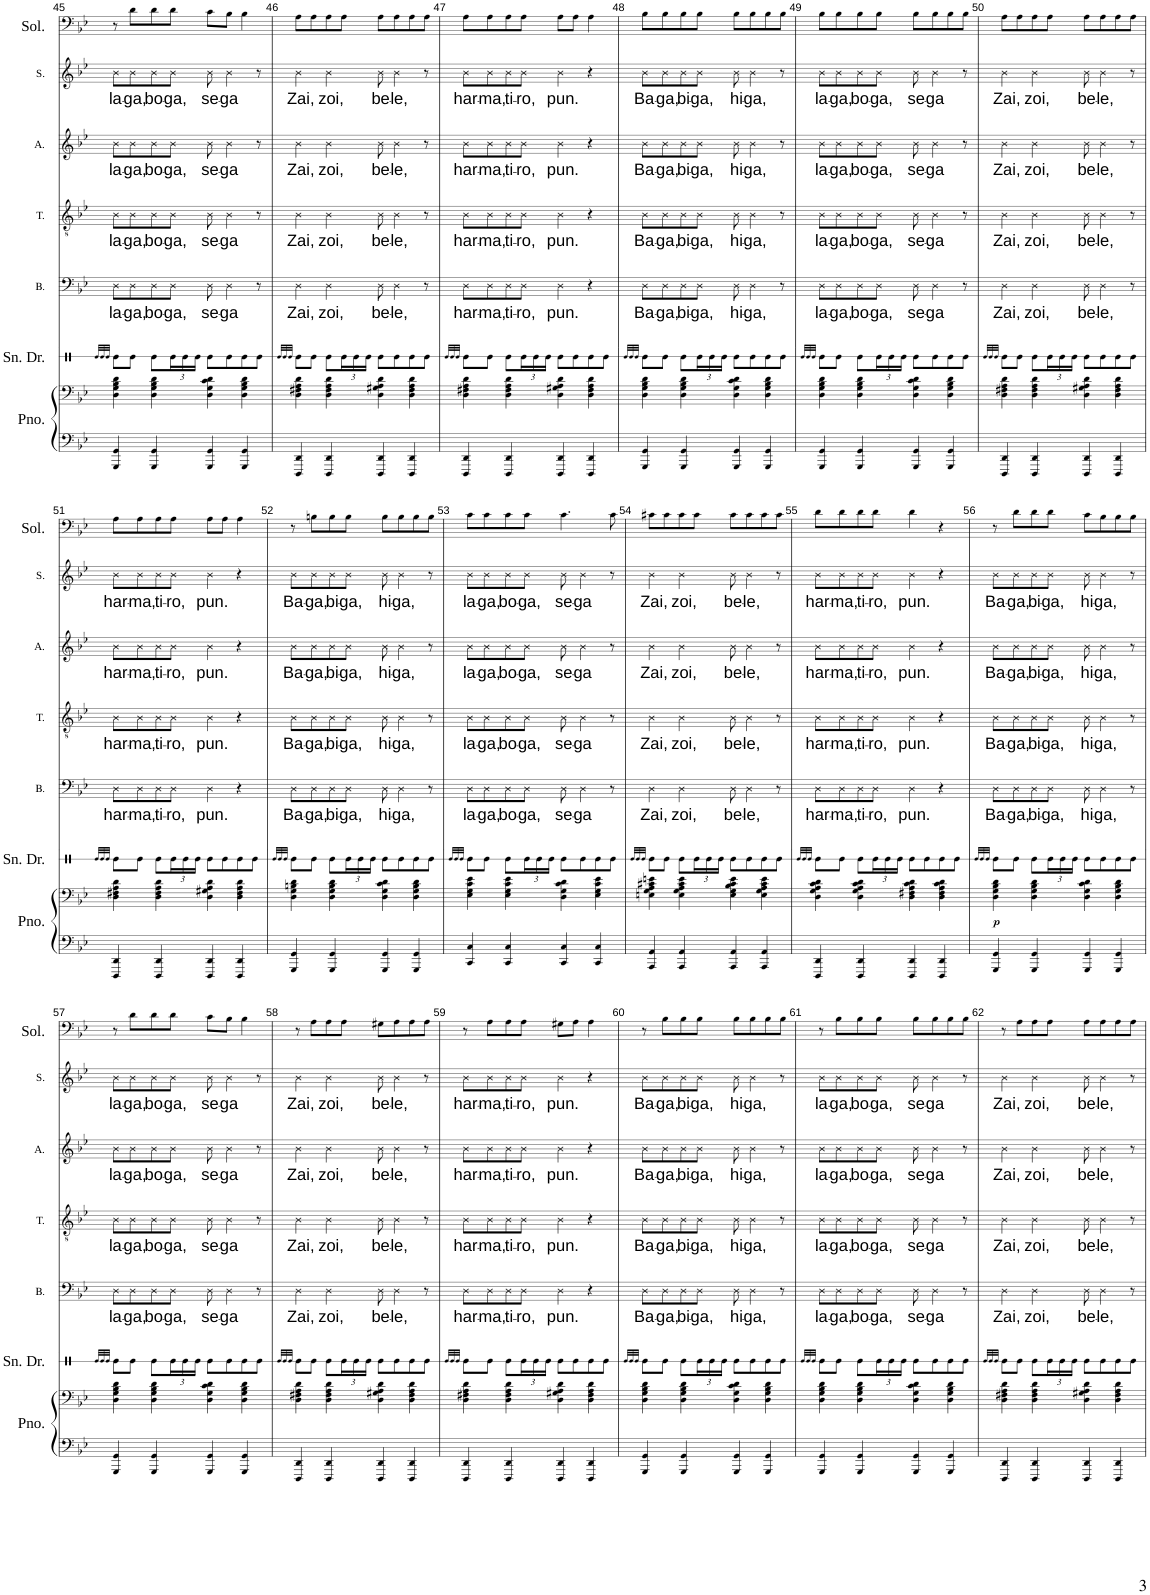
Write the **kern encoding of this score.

**kern	**kern	**dynam	**kern	**kern	**text	**kern	**text	**kern	**text	**kern	**text	**kern
*part7	*part7	*part7	*part6	*part5	*part5	*part4	*part4	*part3	*part3	*part2	*part2	*part1
*staff8	*staff7	*staff7/8	*staff6	*staff5	*staff5	*staff4	*staff4	*staff3	*staff3	*staff2	*staff2	*staff1
*I"Piano	*	*	*I"Snare Drum	*I"Basse	*	*I"Tenor	*	*I"Alto	*	*I"Soprano	*	*I"Solo
*I'Pno.	*	*	*I'Sn. Dr.	*I'B.	*	*I'T.	*	*I'A.	*	*I'S.	*	*I'Sol.
!!LO:PB:g=z
*clefF4	*clefF4	*	*clefX	*clefF4	*	*clefGv2	*	*clefG2	*	*clefG2	*	*clefF4
*k[b-e-]	*k[b-e-]	*	*k[b-e-]	*k[b-e-]	*	*k[b-e-]	*	*k[b-e-]	*	*k[b-e-]	*	*k[b-e-]
*M4/4	*M4/4	*	*M4/4	*M4/4	*	*M4/4	*	*M4/4	*	*M4/4	*	*M4/4
=45	=45	=45	=45	=45	=45	=45	=45	=45	=45	=45	=45	=45
.	.	.	32qRe/LLL	.	.	.	.	.	.	.	.	.
.	.	.	32qRe/	.	.	.	.	.	.	.	.	.
.	.	.	32qRe/JJJ	.	.	.	.	.	.	.	.	.
!	!	!	!	!	!LO:LY:b	!	!LO:LY:b	!	!LO:LY:b	!	!LO:LY:b	!
4GGG/ 4GG/	4D\ 4G\ 4B-\ 4d\	.	8Re\L	8D\L	la-	8B-\L	la-	8b-\L	la-	8b-\L	la-	8r
!	!	!	!	!	!LO:LY:b	!	!LO:LY:b	!	!LO:LY:b	!	!LO:LY:b	!
.	.	.	8Re\J	8D\	-ga,	8B-\	-ga,	8b-\	-ga,	8b-\	-ga,	8d\L
!	!	!	!	!	!LO:LY:b	!	!LO:LY:b	!	!LO:LY:b	!	!LO:LY:b	!
4GGG/ 4GG/	4D\ 4G\ 4B-\ 4d\	.	8Re\L	8D\	bo-	8B-\	bo-	8b-\	bo-	8b-\	bo-	8d\
*	*	*	*Xbrackettup	*	*	*	*	*	*	*	*	*
!	!	!	!	!	!LO:LY:b	!	!LO:LY:b	!	!LO:LY:b	!	!LO:LY:b	!
.	.	.	24Re\L	8D\J	-ga,	8B-\J	-ga,	8b-\J	-ga,	8b-\J	-ga,	8d\J
.	.	.	24Re\	.	.	.	.	.	.	.	.	.
.	.	.	24Re\JJ	.	.	.	.	.	.	.	.	.
!	!	!	!	!	!LO:LY:b	!	!LO:LY:b	!	!LO:LY:b	!	!LO:LY:b	!
4GGG/ 4GG/	4D\ 4G\ 4c\ 4d\	.	8Re\L	8D\	se-	8B-\	se-	8b-\	se-	8b-\	se-	8c\L
!	!	!	!	!	!LO:LY:b	!	!LO:LY:b	!	!LO:LY:b	!	!LO:LY:b	!
.	.	.	8Re\	4D\	-ga	4B-\	-ga	4b-\	-ga	4b-\	-ga	8B-\J
4GGG/ 4GG/	4D\ 4G\ 4B-\ 4d\	.	8Re\	.	.	.	.	.	.	.	.	4B-\
.	.	.	8Re\J	8r	.	8r	.	8r	.	8r	.	.
=46	=46	=46	=46	=46	=46	=46	=46	=46	=46	=46	=46	=46
.	.	.	32qRe/LLL	.	.	.	.	.	.	.	.	.
.	.	.	32qRe/	.	.	.	.	.	.	.	.	.
.	.	.	32qRe/JJJ	.	.	.	.	.	.	.	.	.
!	!	!	!	!	!LO:LY:b	!	!LO:LY:b	!	!LO:LY:b	!	!LO:LY:b	!
4DDD/ 4DD/	4D\ 4F#X\ 4A\ 4d\	.	8Re\L	4D\	Zai,	4B-\	Zai,	4b-\	Zai,	4b-\	Zai,	8A\L
.	.	.	8Re\J	.	.	.	.	.	.	.	.	8A\
!	!	!	!	!	!LO:LY:b	!	!LO:LY:b	!	!LO:LY:b	!	!LO:LY:b	!
4DDD/ 4DD/	4D\ 4F#\ 4A\ 4d\	.	8Re\L	4D\	zoi,	4B-\	zoi,	4b-\	zoi,	4b-\	zoi,	8A\
.	.	.	24Re\L	.	.	.	.	.	.	.	.	8A\J
.	.	.	24Re\	.	.	.	.	.	.	.	.	.
.	.	.	24Re\JJ	.	.	.	.	.	.	.	.	.
!	!	!	!	!	!LO:LY:b	!	!LO:LY:b	!	!LO:LY:b	!	!LO:LY:b	!
4DDD/ 4DD/	4D\ 4G#X\ 4A\ 4d\	.	8Re\L	8D\	be-	8B-\	be-	8b-\	be-	8b-\	be-	8A\L
!	!	!	!	!	!LO:LY:b	!	!LO:LY:b	!	!LO:LY:b	!	!LO:LY:b	!
.	.	.	8Re\	4D\	-le,	4B-\	-le,	4b-\	-le,	4b-\	-le,	8A\
4DDD/ 4DD/	4D\ 4F#\ 4A\ 4d\	.	8Re\	.	.	.	.	.	.	.	.	8A\
.	.	.	8Re\J	8r	.	8r	.	8r	.	8r	.	8A\J
=47	=47	=47	=47	=47	=47	=47	=47	=47	=47	=47	=47	=47
.	.	.	32qRe/LLL	.	.	.	.	.	.	.	.	.
.	.	.	32qRe/	.	.	.	.	.	.	.	.	.
.	.	.	32qRe/JJJ	.	.	.	.	.	.	.	.	.
!	!	!	!	!	!LO:LY:b	!	!LO:LY:b	!	!LO:LY:b	!	!LO:LY:b	!
4DDD/ 4DD/	4D\ 4F#X\ 4A\ 4d\	.	8Re\L	8D\L	har-	8B-\L	har-	8b-\L	har-	8b-\L	har-	8A\L
!	!	!	!	!	!LO:LY:b	!	!LO:LY:b	!	!LO:LY:b	!	!LO:LY:b	!
.	.	.	8Re\J	8D\	-ma,	8B-\	-ma,	8b-\	-ma,	8b-\	-ma,	8A\
!	!	!	!	!	!LO:LY:b	!	!LO:LY:b	!	!LO:LY:b	!	!LO:LY:b	!
4DDD/ 4DD/	4D\ 4F#\ 4A\ 4d\	.	8Re\L	8D\	ti-	8B-\	ti-	8b-\	ti-	8b-\	ti-	8A\
!	!	!	!	!	!LO:LY:b	!	!LO:LY:b	!	!LO:LY:b	!	!LO:LY:b	!
.	.	.	24Re\L	8D\J	-ro,	8B-\J	-ro,	8b-\J	-ro,	8b-\J	-ro,	8A\J
.	.	.	24Re\	.	.	.	.	.	.	.	.	.
.	.	.	24Re\JJ	.	.	.	.	.	.	.	.	.
!	!	!	!	!	!LO:LY:b	!	!LO:LY:b	!	!LO:LY:b	!	!LO:LY:b	!
4DDD/ 4DD/	4D\ 4G#X\ 4A\ 4d\	.	8Re\L	4D\	pun.	4B-\	pun.	4b-\	pun.	4b-\	pun.	8A\L
.	.	.	8Re\	.	.	.	.	.	.	.	.	8A\J
4DDD/ 4DD/	4D\ 4F#\ 4A\ 4d\	.	8Re\	4r	.	4r	.	4r	.	4r	.	4A\
.	.	.	8Re\J	.	.	.	.	.	.	.	.	.
=48	=48	=48	=48	=48	=48	=48	=48	=48	=48	=48	=48	=48
.	.	.	32qRe/LLL	.	.	.	.	.	.	.	.	.
.	.	.	32qRe/	.	.	.	.	.	.	.	.	.
.	.	.	32qRe/JJJ	.	.	.	.	.	.	.	.	.
!	!	!	!	!	!LO:LY:b	!	!LO:LY:b	!	!LO:LY:b	!	!LO:LY:b	!
4GGG/ 4GG/	4D\ 4G\ 4B-\ 4d\	.	8Re\L	8D\L	Ba-	8B-\L	Ba-	8b-\L	Ba-	8b-\L	Ba-	8B-\L
!	!	!	!	!	!LO:LY:b	!	!LO:LY:b	!	!LO:LY:b	!	!LO:LY:b	!
.	.	.	8Re\J	8D\	-ga,	8B-\	-ga,	8b-\	-ga,	8b-\	-ga,	8B-\
!	!	!	!	!	!LO:LY:b	!	!LO:LY:b	!	!LO:LY:b	!	!LO:LY:b	!
4GGG/ 4GG/	4D\ 4G\ 4B-\ 4d\	.	8Re\L	8D\	bi-	8B-\	bi-	8b-\	bi-	8b-\	bi-	8B-\
!	!	!	!	!	!LO:LY:b	!	!LO:LY:b	!	!LO:LY:b	!	!LO:LY:b	!
.	.	.	24Re\L	8D\J	-ga,	8B-\J	-ga,	8b-\J	-ga,	8b-\J	-ga,	8B-\J
.	.	.	24Re\	.	.	.	.	.	.	.	.	.
.	.	.	24Re\JJ	.	.	.	.	.	.	.	.	.
!	!	!	!	!	!LO:LY:b	!	!LO:LY:b	!	!LO:LY:b	!	!LO:LY:b	!
4GGG/ 4GG/	4D\ 4G\ 4c\ 4d\	.	8Re\L	8D\	hi-	8B-\	hi-	8b-\	hi-	8b-\	hi-	8B-\L
!	!	!	!	!	!LO:LY:b	!	!LO:LY:b	!	!LO:LY:b	!	!LO:LY:b	!
.	.	.	8Re\	4D\	-ga,	4B-\	-ga,	4b-\	-ga,	4b-\	-ga,	8B-\
4GGG/ 4GG/	4D\ 4G\ 4B-\ 4d\	.	8Re\	.	.	.	.	.	.	.	.	8B-\
.	.	.	8Re\J	8r	.	8r	.	8r	.	8r	.	8B-\J
=49	=49	=49	=49	=49	=49	=49	=49	=49	=49	=49	=49	=49
.	.	.	32qRe/LLL	.	.	.	.	.	.	.	.	.
.	.	.	32qRe/	.	.	.	.	.	.	.	.	.
.	.	.	32qRe/JJJ	.	.	.	.	.	.	.	.	.
!	!	!	!	!	!LO:LY:b	!	!LO:LY:b	!	!LO:LY:b	!	!LO:LY:b	!
4GGG/ 4GG/	4D\ 4G\ 4B-\ 4d\	.	8Re\L	8D\L	la-	8B-\L	la-	8b-\L	la-	8b-\L	la-	8B-\L
!	!	!	!	!	!LO:LY:b	!	!LO:LY:b	!	!LO:LY:b	!	!LO:LY:b	!
.	.	.	8Re\J	8D\	-ga,	8B-\	-ga,	8b-\	-ga,	8b-\	-ga,	8B-\
!	!	!	!	!	!LO:LY:b	!	!LO:LY:b	!	!LO:LY:b	!	!LO:LY:b	!
4GGG/ 4GG/	4D\ 4G\ 4B-\ 4d\	.	8Re\L	8D\	bo-	8B-\	bo-	8b-\	bo-	8b-\	bo-	8B-\
!	!	!	!	!	!LO:LY:b	!	!LO:LY:b	!	!LO:LY:b	!	!LO:LY:b	!
.	.	.	24Re\L	8D\J	-ga,	8B-\J	-ga,	8b-\J	-ga,	8b-\J	-ga,	8B-\J
.	.	.	24Re\	.	.	.	.	.	.	.	.	.
.	.	.	24Re\JJ	.	.	.	.	.	.	.	.	.
!	!	!	!	!	!LO:LY:b	!	!LO:LY:b	!	!LO:LY:b	!	!LO:LY:b	!
4GGG/ 4GG/	4D\ 4G\ 4c\ 4d\	.	8Re\L	8D\	se-	8B-\	se-	8b-\	se-	8b-\	se-	8B-\L
!	!	!	!	!	!LO:LY:b	!	!LO:LY:b	!	!LO:LY:b	!	!LO:LY:b	!
.	.	.	8Re\	4D\	-ga	4B-\	-ga	4b-\	-ga	4b-\	-ga	8B-\
4GGG/ 4GG/	4D\ 4G\ 4B-\ 4d\	.	8Re\	.	.	.	.	.	.	.	.	8B-\
.	.	.	8Re\J	8r	.	8r	.	8r	.	8r	.	8B-\J
=50	=50	=50	=50	=50	=50	=50	=50	=50	=50	=50	=50	=50
.	.	.	32qRe/LLL	.	.	.	.	.	.	.	.	.
.	.	.	32qRe/	.	.	.	.	.	.	.	.	.
.	.	.	32qRe/JJJ	.	.	.	.	.	.	.	.	.
!	!	!	!	!	!LO:LY:b	!	!LO:LY:b	!	!LO:LY:b	!	!LO:LY:b	!
4DDD/ 4DD/	4D\ 4F#X\ 4A\ 4d\	.	8Re\L	4D\	Zai,	4B-\	Zai,	4b-\	Zai,	4b-\	Zai,	8A\L
.	.	.	8Re\J	.	.	.	.	.	.	.	.	8A\
!	!	!	!	!	!LO:LY:b	!	!LO:LY:b	!	!LO:LY:b	!	!LO:LY:b	!
4DDD/ 4DD/	4D\ 4F#\ 4A\ 4d\	.	8Re\L	4D\	zoi,	4B-\	zoi,	4b-\	zoi,	4b-\	zoi,	8A\
.	.	.	24Re\L	.	.	.	.	.	.	.	.	8A\J
.	.	.	24Re\	.	.	.	.	.	.	.	.	.
.	.	.	24Re\JJ	.	.	.	.	.	.	.	.	.
!	!	!	!	!	!LO:LY:b	!	!LO:LY:b	!	!LO:LY:b	!	!LO:LY:b	!
4DDD/ 4DD/	4D\ 4G#X\ 4A\ 4d\	.	8Re\L	8D\	be-	8B-\	be-	8b-\	be-	8b-\	be-	8A\L
!	!	!	!	!	!LO:LY:b	!	!LO:LY:b	!	!LO:LY:b	!	!LO:LY:b	!
.	.	.	8Re\	4D\	-le,	4B-\	-le,	4b-\	-le,	4b-\	-le,	8A\
4DDD/ 4DD/	4D\ 4F#\ 4A\ 4d\	.	8Re\	.	.	.	.	.	.	.	.	8A\
.	.	.	8Re\J	8r	.	8r	.	8r	.	8r	.	8A\J
!!LO:LB:g=z
=51	=51	=51	=51	=51	=51	=51	=51	=51	=51	=51	=51	=51
.	.	.	32qRe/LLL	.	.	.	.	.	.	.	.	.
.	.	.	32qRe/	.	.	.	.	.	.	.	.	.
.	.	.	32qRe/JJJ	.	.	.	.	.	.	.	.	.
!	!	!	!	!	!LO:LY:b	!	!LO:LY:b	!	!LO:LY:b	!	!LO:LY:b	!
4DDD/ 4DD/	4D\ 4F#X\ 4A\ 4d\	.	8Re\L	8D\L	har-	8B-\L	har-	8b-\L	har-	8b-\L	har-	8A\L
!	!	!	!	!	!LO:LY:b	!	!LO:LY:b	!	!LO:LY:b	!	!LO:LY:b	!
.	.	.	8Re\J	8D\	-ma,	8B-\	-ma,	8b-\	-ma,	8b-\	-ma,	8A\
!	!	!	!	!	!LO:LY:b	!	!LO:LY:b	!	!LO:LY:b	!	!LO:LY:b	!
4DDD/ 4DD/	4D\ 4F#\ 4A\ 4d\	.	8Re\L	8D\	ti-	8B-\	ti-	8b-\	ti-	8b-\	ti-	8A\
!	!	!	!	!	!LO:LY:b	!	!LO:LY:b	!	!LO:LY:b	!	!LO:LY:b	!
.	.	.	24Re\L	8D\J	-ro,	8B-\J	-ro,	8b-\J	-ro,	8b-\J	-ro,	8A\J
.	.	.	24Re\	.	.	.	.	.	.	.	.	.
.	.	.	24Re\JJ	.	.	.	.	.	.	.	.	.
!	!	!	!	!	!LO:LY:b	!	!LO:LY:b	!	!LO:LY:b	!	!LO:LY:b	!
4DDD/ 4DD/	4D\ 4G#X\ 4A\ 4d\	.	8Re\L	4D\	pun.	4B-\	pun.	4b-\	pun.	4b-\	pun.	8A\L
.	.	.	8Re\	.	.	.	.	.	.	.	.	8A\J
4DDD/ 4DD/	4D\ 4F#\ 4A\ 4d\	.	8Re\	4r	.	4r	.	4r	.	4r	.	4A\
.	.	.	8Re\J	.	.	.	.	.	.	.	.	.
=52	=52	=52	=52	=52	=52	=52	=52	=52	=52	=52	=52	=52
.	.	.	32qRe/LLL	.	.	.	.	.	.	.	.	.
.	.	.	32qRe/	.	.	.	.	.	.	.	.	.
.	.	.	32qRe/JJJ	.	.	.	.	.	.	.	.	.
!	!	!	!	!	!LO:LY:b	!	!LO:LY:b	!	!LO:LY:b	!	!LO:LY:b	!
4GGG/ 4GG/	4D\ 4G\ 4Bn\ 4d\	.	8Re\L	8D\L	Ba-	8B-\L	Ba-	8b-\L	Ba-	8b-\L	Ba-	8r
!	!	!	!	!	!LO:LY:b	!	!LO:LY:b	!	!LO:LY:b	!	!LO:LY:b	!
.	.	.	8Re\J	8D\	-ga,	8B-\	-ga,	8b-\	-ga,	8b-\	-ga,	8Bn\L
!	!	!	!	!	!LO:LY:b	!	!LO:LY:b	!	!LO:LY:b	!	!LO:LY:b	!
4GGG/ 4GG/	4D\ 4G\ 4B\ 4d\	.	8Re\L	8D\	bi-	8B-\	bi-	8b-\	bi-	8b-\	bi-	8B\
!	!	!	!	!	!LO:LY:b	!	!LO:LY:b	!	!LO:LY:b	!	!LO:LY:b	!
.	.	.	24Re\L	8D\J	-ga,	8B-\J	-ga,	8b-\J	-ga,	8b-\J	-ga,	8B\J
.	.	.	24Re\	.	.	.	.	.	.	.	.	.
.	.	.	24Re\JJ	.	.	.	.	.	.	.	.	.
!	!	!	!	!	!LO:LY:b	!	!LO:LY:b	!	!LO:LY:b	!	!LO:LY:b	!
4GGG/ 4GG/	4D\ 4G\ 4c\ 4d\	.	8Re\L	8D\	hi-	8B-\	hi-	8b-\	hi-	8b-\	hi-	8B\L
!	!	!	!	!	!LO:LY:b	!	!LO:LY:b	!	!LO:LY:b	!	!LO:LY:b	!
.	.	.	8Re\	4D\	-ga,	4B-\	-ga,	4b-\	-ga,	4b-\	-ga,	8B\
4GGG/ 4GG/	4D\ 4G\ 4B\ 4d\	.	8Re\	.	.	.	.	.	.	.	.	8B\
.	.	.	8Re\J	8r	.	8r	.	8r	.	8r	.	8B\J
=53	=53	=53	=53	=53	=53	=53	=53	=53	=53	=53	=53	=53
.	.	.	32qRe/LLL	.	.	.	.	.	.	.	.	.
.	.	.	32qRe/	.	.	.	.	.	.	.	.	.
.	.	.	32qRe/JJJ	.	.	.	.	.	.	.	.	.
!	!	!	!	!	!LO:LY:b	!	!LO:LY:b	!	!LO:LY:b	!	!LO:LY:b	!
4CC/ 4C/	4E-\ 4G\ 4c\ 4e-\	.	8Re\L	8D\L	la-	8B-\L	la-	8b-\L	la-	8b-\L	la-	8c\L
!	!	!	!	!	!LO:LY:b	!	!LO:LY:b	!	!LO:LY:b	!	!LO:LY:b	!
.	.	.	8Re\J	8D\	-ga,	8B-\	-ga,	8b-\	-ga,	8b-\	-ga,	8c\
!	!	!	!	!	!LO:LY:b	!	!LO:LY:b	!	!LO:LY:b	!	!LO:LY:b	!
4CC/ 4C/	4E-\ 4G\ 4c\ 4e-\	.	8Re\L	8D\	bo-	8B-\	bo-	8b-\	bo-	8b-\	bo-	8c\
!	!	!	!	!	!LO:LY:b	!	!LO:LY:b	!	!LO:LY:b	!	!LO:LY:b	!
.	.	.	24Re\L	8D\J	-ga,	8B-\J	-ga,	8b-\J	-ga,	8b-\J	-ga,	8c\J
.	.	.	24Re\	.	.	.	.	.	.	.	.	.
.	.	.	24Re\JJ	.	.	.	.	.	.	.	.	.
!	!	!	!	!	!LO:LY:b	!	!LO:LY:b	!	!LO:LY:b	!	!LO:LY:b	!
4CC/ 4C/	4D\ 4G\ 4c\ 4d\	.	8Re\L	8D\	se-	8B-\	se-	8b-\	se-	8b-\	se-	4.c\
!	!	!	!	!	!LO:LY:b	!	!LO:LY:b	!	!LO:LY:b	!	!LO:LY:b	!
.	.	.	8Re\	4D\	-ga	4B-\	-ga	4b-\	-ga	4b-\	-ga	.
4CC/ 4C/	4E-\ 4G\ 4c\ 4e-\	.	8Re\	.	.	.	.	.	.	.	.	.
.	.	.	8Re\J	8r	.	8r	.	8r	.	8r	.	8c\
=54	=54	=54	=54	=54	=54	=54	=54	=54	=54	=54	=54	=54
.	.	.	32qRe/LLL	.	.	.	.	.	.	.	.	.
.	.	.	32qRe/	.	.	.	.	.	.	.	.	.
.	.	.	32qRe/JJJ	.	.	.	.	.	.	.	.	.
!	!	!	!	!	!LO:LY:b	!	!LO:LY:b	!	!LO:LY:b	!	!LO:LY:b	!
4AAA/ 4AA/	4En\ 4G\ 4A\ 4c#X\ 4en\	.	8Re\L	4D\	Zai,	4B-\	Zai,	4b-\	Zai,	4b-\	Zai,	8c#X\L
.	.	.	8Re\J	.	.	.	.	.	.	.	.	8c#\
!	!	!	!	!	!LO:LY:b	!	!LO:LY:b	!	!LO:LY:b	!	!LO:LY:b	!
4AAA/ 4AA/	4E\ 4G\ 4A\ 4c#\ 4e\	.	8Re\L	4D\	zoi,	4B-\	zoi,	4b-\	zoi,	4b-\	zoi,	8c#\
.	.	.	24Re\L	.	.	.	.	.	.	.	.	8c#\J
.	.	.	24Re\	.	.	.	.	.	.	.	.	.
.	.	.	24Re\JJ	.	.	.	.	.	.	.	.	.
!	!	!	!	!	!LO:LY:b	!	!LO:LY:b	!	!LO:LY:b	!	!LO:LY:b	!
4AAA/ 4AA/	4E\ 4G\ 4B-\ 4c#\ 4e\	.	8Re\L	8D\	be-	8B-\	be-	8b-\	be-	8b-\	be-	8c#\L
!	!	!	!	!	!LO:LY:b	!	!LO:LY:b	!	!LO:LY:b	!	!LO:LY:b	!
.	.	.	8Re\	4D\	-le,	4B-\	-le,	4b-\	-le,	4b-\	-le,	8c#\
4AAA/ 4AA/	4E\ 4G\ 4A\ 4c#\ 4e\	.	8Re\	.	.	.	.	.	.	.	.	8c#\
.	.	.	8Re\J	8r	.	8r	.	8r	.	8r	.	8c#\J
=55	=55	=55	=55	=55	=55	=55	=55	=55	=55	=55	=55	=55
.	.	.	32qRe/LLL	.	.	.	.	.	.	.	.	.
.	.	.	32qRe/	.	.	.	.	.	.	.	.	.
.	.	.	32qRe/JJJ	.	.	.	.	.	.	.	.	.
!	!	!	!	!	!LO:LY:b	!	!LO:LY:b	!	!LO:LY:b	!	!LO:LY:b	!
4DDD/ 4DD/	4D\ 4G\ 4A\ 4c\ 4d\	.	8Re\L	8D\L	har-	8B-\L	har-	8b-\L	har-	8b-\L	har-	8d\L
!	!	!	!	!	!LO:LY:b	!	!LO:LY:b	!	!LO:LY:b	!	!LO:LY:b	!
.	.	.	8Re\J	8D\	-ma,	8B-\	-ma,	8b-\	-ma,	8b-\	-ma,	8d\
!	!	!	!	!	!LO:LY:b	!	!LO:LY:b	!	!LO:LY:b	!	!LO:LY:b	!
4DDD/ 4DD/	4D\ 4G\ 4A\ 4c\ 4d\	.	8Re\L	8D\	ti-	8B-\	ti-	8b-\	ti-	8b-\	ti-	8d\
!	!	!	!	!	!LO:LY:b	!	!LO:LY:b	!	!LO:LY:b	!	!LO:LY:b	!
.	.	.	24Re\L	8D\J	-ro,	8B-\J	-ro,	8b-\J	-ro,	8b-\J	-ro,	8d\J
.	.	.	24Re\	.	.	.	.	.	.	.	.	.
.	.	.	24Re\JJ	.	.	.	.	.	.	.	.	.
!	!	!	!	!	!LO:LY:b	!	!LO:LY:b	!	!LO:LY:b	!	!LO:LY:b	!
4DDD/ 4DD/	4D\ 4F#X\ 4A\ 4c\ 4d\	.	8Re\L	4D\	pun.	4B-\	pun.	4b-\	pun.	4b-\	pun.	4d\
.	.	.	8Re\	.	.	.	.	.	.	.	.	.
4DDD/ 4DD/	4D\ 4F#\ 4A\ 4c\ 4d\	.	8Re\	4r	.	4r	.	4r	.	4r	.	4r
.	.	.	8Re\J	.	.	.	.	.	.	.	.	.
=56	=56	=56	=56	=56	=56	=56	=56	=56	=56	=56	=56	=56
.	.	.	32qRe/LLL	.	.	.	.	.	.	.	.	.
.	.	.	32qRe/	.	.	.	.	.	.	.	.	.
.	.	.	32qRe/JJJ	.	.	.	.	.	.	.	.	.
!	!	!LO:DY:a=2	!	!	!LO:LY:b	!	!LO:LY:b	!	!LO:LY:b	!	!LO:LY:b	!
4GGG/ 4GG/	4D\ 4G\ 4B-\ 4d\	p	8Re\L	8D\L	Ba-	8B-\L	Ba-	8b-\L	Ba-	8b-\L	Ba-	8r
!	!	!	!	!	!LO:LY:b	!	!LO:LY:b	!	!LO:LY:b	!	!LO:LY:b	!
.	.	.	8Re\J	8D\	-ga,	8B-\	-ga,	8b-\	-ga,	8b-\	-ga,	8d\L
!	!	!	!	!	!LO:LY:b	!	!LO:LY:b	!	!LO:LY:b	!	!LO:LY:b	!
4GGG/ 4GG/	4D\ 4G\ 4B-\ 4d\	.	8Re\L	8D\	bi-	8B-\	bi-	8b-\	bi-	8b-\	bi-	8d\
!	!	!	!	!	!LO:LY:b	!	!LO:LY:b	!	!LO:LY:b	!	!LO:LY:b	!
.	.	.	24Re\L	8D\J	-ga,	8B-\J	-ga,	8b-\J	-ga,	8b-\J	-ga,	8d\J
.	.	.	24Re\	.	.	.	.	.	.	.	.	.
.	.	.	24Re\JJ	.	.	.	.	.	.	.	.	.
!	!	!	!	!	!LO:LY:b	!	!LO:LY:b	!	!LO:LY:b	!	!LO:LY:b	!
4GGG/ 4GG/	4D\ 4G\ 4c\ 4d\	.	8Re\L	8D\	hi-	8B-\	hi-	8b-\	hi-	8b-\	hi-	8c\L
!	!	!	!	!	!LO:LY:b	!	!LO:LY:b	!	!LO:LY:b	!	!LO:LY:b	!
.	.	.	8Re\	4D\	-ga,	4B-\	-ga,	4b-\	-ga,	4b-\	-ga,	8B-\
4GGG/ 4GG/	4D\ 4G\ 4B-\ 4d\	.	8Re\	.	.	.	.	.	.	.	.	8B-\
.	.	.	8Re\J	8r	.	8r	.	8r	.	8r	.	8B-\J
!!LO:LB:g=z
=57	=57	=57	=57	=57	=57	=57	=57	=57	=57	=57	=57	=57
.	.	.	32qRe/LLL	.	.	.	.	.	.	.	.	.
.	.	.	32qRe/	.	.	.	.	.	.	.	.	.
.	.	.	32qRe/JJJ	.	.	.	.	.	.	.	.	.
!	!	!	!	!	!LO:LY:b	!	!LO:LY:b	!	!LO:LY:b	!	!LO:LY:b	!
4GGG/ 4GG/	4D\ 4G\ 4B-\ 4d\	.	8Re\L	8D\L	la-	8B-\L	la-	8b-\L	la-	8b-\L	la-	8r
!	!	!	!	!	!LO:LY:b	!	!LO:LY:b	!	!LO:LY:b	!	!LO:LY:b	!
.	.	.	8Re\J	8D\	-ga,	8B-\	-ga,	8b-\	-ga,	8b-\	-ga,	8d\L
!	!	!	!	!	!LO:LY:b	!	!LO:LY:b	!	!LO:LY:b	!	!LO:LY:b	!
4GGG/ 4GG/	4D\ 4G\ 4B-\ 4d\	.	8Re\L	8D\	bo-	8B-\	bo-	8b-\	bo-	8b-\	bo-	8d\
!	!	!	!	!	!LO:LY:b	!	!LO:LY:b	!	!LO:LY:b	!	!LO:LY:b	!
.	.	.	24Re\L	8D\J	-ga,	8B-\J	-ga,	8b-\J	-ga,	8b-\J	-ga,	8d\J
.	.	.	24Re\	.	.	.	.	.	.	.	.	.
.	.	.	24Re\JJ	.	.	.	.	.	.	.	.	.
!	!	!	!	!	!LO:LY:b	!	!LO:LY:b	!	!LO:LY:b	!	!LO:LY:b	!
4GGG/ 4GG/	4D\ 4G\ 4c\ 4d\	.	8Re\L	8D\	se-	8B-\	se-	8b-\	se-	8b-\	se-	8c\L
!	!	!	!	!	!LO:LY:b	!	!LO:LY:b	!	!LO:LY:b	!	!LO:LY:b	!
.	.	.	8Re\	4D\	-ga	4B-\	-ga	4b-\	-ga	4b-\	-ga	8B-\J
4GGG/ 4GG/	4D\ 4G\ 4B-\ 4d\	.	8Re\	.	.	.	.	.	.	.	.	4B-\
.	.	.	8Re\J	8r	.	8r	.	8r	.	8r	.	.
=58	=58	=58	=58	=58	=58	=58	=58	=58	=58	=58	=58	=58
.	.	.	32qRe/LLL	.	.	.	.	.	.	.	.	.
.	.	.	32qRe/	.	.	.	.	.	.	.	.	.
.	.	.	32qRe/JJJ	.	.	.	.	.	.	.	.	.
!	!	!	!	!	!LO:LY:b	!	!LO:LY:b	!	!LO:LY:b	!	!LO:LY:b	!
4DDD/ 4DD/	4D\ 4F#X\ 4A\ 4d\	.	8Re\L	4D\	Zai,	4B-\	Zai,	4b-\	Zai,	4b-\	Zai,	8r
.	.	.	8Re\J	.	.	.	.	.	.	.	.	8A\L
!	!	!	!	!	!LO:LY:b	!	!LO:LY:b	!	!LO:LY:b	!	!LO:LY:b	!
4DDD/ 4DD/	4D\ 4F#\ 4A\ 4d\	.	8Re\L	4D\	zoi,	4B-\	zoi,	4b-\	zoi,	4b-\	zoi,	8A\
.	.	.	24Re\L	.	.	.	.	.	.	.	.	8A\J
.	.	.	24Re\	.	.	.	.	.	.	.	.	.
.	.	.	24Re\JJ	.	.	.	.	.	.	.	.	.
!	!	!	!	!	!LO:LY:b	!	!LO:LY:b	!	!LO:LY:b	!	!LO:LY:b	!
4DDD/ 4DD/	4D\ 4G#X\ 4A\ 4d\	.	8Re\L	8D\	be-	8B-\	be-	8b-\	be-	8b-\	be-	8G#X\L
!	!	!	!	!	!LO:LY:b	!	!LO:LY:b	!	!LO:LY:b	!	!LO:LY:b	!
.	.	.	8Re\	4D\	-le,	4B-\	-le,	4b-\	-le,	4b-\	-le,	8A\
4DDD/ 4DD/	4D\ 4F#\ 4A\ 4d\	.	8Re\	.	.	.	.	.	.	.	.	8A\
.	.	.	8Re\J	8r	.	8r	.	8r	.	8r	.	8A\J
=59	=59	=59	=59	=59	=59	=59	=59	=59	=59	=59	=59	=59
.	.	.	32qRe/LLL	.	.	.	.	.	.	.	.	.
.	.	.	32qRe/	.	.	.	.	.	.	.	.	.
.	.	.	32qRe/JJJ	.	.	.	.	.	.	.	.	.
!	!	!	!	!	!LO:LY:b	!	!LO:LY:b	!	!LO:LY:b	!	!LO:LY:b	!
4DDD/ 4DD/	4D\ 4F#X\ 4A\ 4d\	.	8Re\L	8D\L	har-	8B-\L	har-	8b-\L	har-	8b-\L	har-	8r
!	!	!	!	!	!LO:LY:b	!	!LO:LY:b	!	!LO:LY:b	!	!LO:LY:b	!
.	.	.	8Re\J	8D\	-ma,	8B-\	-ma,	8b-\	-ma,	8b-\	-ma,	8A\L
!	!	!	!	!	!LO:LY:b	!	!LO:LY:b	!	!LO:LY:b	!	!LO:LY:b	!
4DDD/ 4DD/	4D\ 4F#\ 4A\ 4d\	.	8Re\L	8D\	ti-	8B-\	ti-	8b-\	ti-	8b-\	ti-	8A\
!	!	!	!	!	!LO:LY:b	!	!LO:LY:b	!	!LO:LY:b	!	!LO:LY:b	!
.	.	.	24Re\L	8D\J	-ro,	8B-\J	-ro,	8b-\J	-ro,	8b-\J	-ro,	8A\J
.	.	.	24Re\	.	.	.	.	.	.	.	.	.
.	.	.	24Re\JJ	.	.	.	.	.	.	.	.	.
!	!	!	!	!	!LO:LY:b	!	!LO:LY:b	!	!LO:LY:b	!	!LO:LY:b	!
4DDD/ 4DD/	4D\ 4G#X\ 4A\ 4d\	.	8Re\L	4D\	pun.	4B-\	pun.	4b-\	pun.	4b-\	pun.	8G#X\L
.	.	.	8Re\	.	.	.	.	.	.	.	.	8A\J
4DDD/ 4DD/	4D\ 4F#\ 4A\ 4d\	.	8Re\	4r	.	4r	.	4r	.	4r	.	4A\
.	.	.	8Re\J	.	.	.	.	.	.	.	.	.
=60	=60	=60	=60	=60	=60	=60	=60	=60	=60	=60	=60	=60
.	.	.	32qRe/LLL	.	.	.	.	.	.	.	.	.
.	.	.	32qRe/	.	.	.	.	.	.	.	.	.
.	.	.	32qRe/JJJ	.	.	.	.	.	.	.	.	.
!	!	!	!	!	!LO:LY:b	!	!LO:LY:b	!	!LO:LY:b	!	!LO:LY:b	!
4GGG/ 4GG/	4D\ 4G\ 4B-\ 4d\	.	8Re\L	8D\L	Ba-	8B-\L	Ba-	8b-\L	Ba-	8b-\L	Ba-	8r
!	!	!	!	!	!LO:LY:b	!	!LO:LY:b	!	!LO:LY:b	!	!LO:LY:b	!
.	.	.	8Re\J	8D\	-ga,	8B-\	-ga,	8b-\	-ga,	8b-\	-ga,	8B-\L
!	!	!	!	!	!LO:LY:b	!	!LO:LY:b	!	!LO:LY:b	!	!LO:LY:b	!
4GGG/ 4GG/	4D\ 4G\ 4B-\ 4d\	.	8Re\L	8D\	bi-	8B-\	bi-	8b-\	bi-	8b-\	bi-	8B-\
!	!	!	!	!	!LO:LY:b	!	!LO:LY:b	!	!LO:LY:b	!	!LO:LY:b	!
.	.	.	24Re\L	8D\J	-ga,	8B-\J	-ga,	8b-\J	-ga,	8b-\J	-ga,	8B-\J
.	.	.	24Re\	.	.	.	.	.	.	.	.	.
.	.	.	24Re\JJ	.	.	.	.	.	.	.	.	.
!	!	!	!	!	!LO:LY:b	!	!LO:LY:b	!	!LO:LY:b	!	!LO:LY:b	!
4GGG/ 4GG/	4D\ 4G\ 4c\ 4d\	.	8Re\L	8D\	hi-	8B-\	hi-	8b-\	hi-	8b-\	hi-	8B-\L
!	!	!	!	!	!LO:LY:b	!	!LO:LY:b	!	!LO:LY:b	!	!LO:LY:b	!
.	.	.	8Re\	4D\	-ga,	4B-\	-ga,	4b-\	-ga,	4b-\	-ga,	8B-\
4GGG/ 4GG/	4D\ 4G\ 4B-\ 4d\	.	8Re\	.	.	.	.	.	.	.	.	8B-\
.	.	.	8Re\J	8r	.	8r	.	8r	.	8r	.	8B-\J
=61	=61	=61	=61	=61	=61	=61	=61	=61	=61	=61	=61	=61
.	.	.	32qRe/LLL	.	.	.	.	.	.	.	.	.
.	.	.	32qRe/	.	.	.	.	.	.	.	.	.
.	.	.	32qRe/JJJ	.	.	.	.	.	.	.	.	.
!	!	!	!	!	!LO:LY:b	!	!LO:LY:b	!	!LO:LY:b	!	!LO:LY:b	!
4GGG/ 4GG/	4D\ 4G\ 4B-\ 4d\	.	8Re\L	8D\L	la-	8B-\L	la-	8b-\L	la-	8b-\L	la-	8r
!	!	!	!	!	!LO:LY:b	!	!LO:LY:b	!	!LO:LY:b	!	!LO:LY:b	!
.	.	.	8Re\J	8D\	-ga,	8B-\	-ga,	8b-\	-ga,	8b-\	-ga,	8B-\L
!	!	!	!	!	!LO:LY:b	!	!LO:LY:b	!	!LO:LY:b	!	!LO:LY:b	!
4GGG/ 4GG/	4D\ 4G\ 4B-\ 4d\	.	8Re\L	8D\	bo-	8B-\	bo-	8b-\	bo-	8b-\	bo-	8B-\
!	!	!	!	!	!LO:LY:b	!	!LO:LY:b	!	!LO:LY:b	!	!LO:LY:b	!
.	.	.	24Re\L	8D\J	-ga,	8B-\J	-ga,	8b-\J	-ga,	8b-\J	-ga,	8B-\J
.	.	.	24Re\	.	.	.	.	.	.	.	.	.
.	.	.	24Re\JJ	.	.	.	.	.	.	.	.	.
!	!	!	!	!	!LO:LY:b	!	!LO:LY:b	!	!LO:LY:b	!	!LO:LY:b	!
4GGG/ 4GG/	4D\ 4G\ 4c\ 4d\	.	8Re\L	8D\	se-	8B-\	se-	8b-\	se-	8b-\	se-	8B-\L
!	!	!	!	!	!LO:LY:b	!	!LO:LY:b	!	!LO:LY:b	!	!LO:LY:b	!
.	.	.	8Re\	4D\	-ga	4B-\	-ga	4b-\	-ga	4b-\	-ga	8B-\
4GGG/ 4GG/	4D\ 4G\ 4B-\ 4d\	.	8Re\	.	.	.	.	.	.	.	.	8B-\
.	.	.	8Re\J	8r	.	8r	.	8r	.	8r	.	8B-\J
=62	=62	=62	=62	=62	=62	=62	=62	=62	=62	=62	=62	=62
.	.	.	32qRe/LLL	.	.	.	.	.	.	.	.	.
.	.	.	32qRe/	.	.	.	.	.	.	.	.	.
.	.	.	32qRe/JJJ	.	.	.	.	.	.	.	.	.
!	!	!	!	!	!LO:LY:b	!	!LO:LY:b	!	!LO:LY:b	!	!LO:LY:b	!
4DDD/ 4DD/	4D\ 4F#X\ 4A\ 4d\	.	8Re\L	4D\	Zai,	4B-\	Zai,	4b-\	Zai,	4b-\	Zai,	8r
.	.	.	8Re\J	.	.	.	.	.	.	.	.	8A\L
!	!	!	!	!	!LO:LY:b	!	!LO:LY:b	!	!LO:LY:b	!	!LO:LY:b	!
4DDD/ 4DD/	4D\ 4F#\ 4A\ 4d\	.	8Re\L	4D\	zoi,	4B-\	zoi,	4b-\	zoi,	4b-\	zoi,	8A\
.	.	.	24Re\L	.	.	.	.	.	.	.	.	8A\J
.	.	.	24Re\	.	.	.	.	.	.	.	.	.
.	.	.	24Re\JJ	.	.	.	.	.	.	.	.	.
!	!	!	!	!	!LO:LY:b	!	!LO:LY:b	!	!LO:LY:b	!	!LO:LY:b	!
4DDD/ 4DD/	4D\ 4G#X\ 4A\ 4d\	.	8Re\L	8D\	be-	8B-\	be-	8b-\	be-	8b-\	be-	8A\L
!	!	!	!	!	!LO:LY:b	!	!LO:LY:b	!	!LO:LY:b	!	!LO:LY:b	!
.	.	.	8Re\	4D\	-le,	4B-\	-le,	4b-\	-le,	4b-\	-le,	8A\
4DDD/ 4DD/	4D\ 4F#\ 4A\ 4d\	.	8Re\	.	.	.	.	.	.	.	.	8A\
.	.	.	8Re\J	8r	.	8r	.	8r	.	8r	.	8A\J
=	=	=	=	=	=	=	=	=	=	=	=	=
*-	*-	*-	*-	*-	*-	*-	*-	*-	*-	*-	*-	*-
